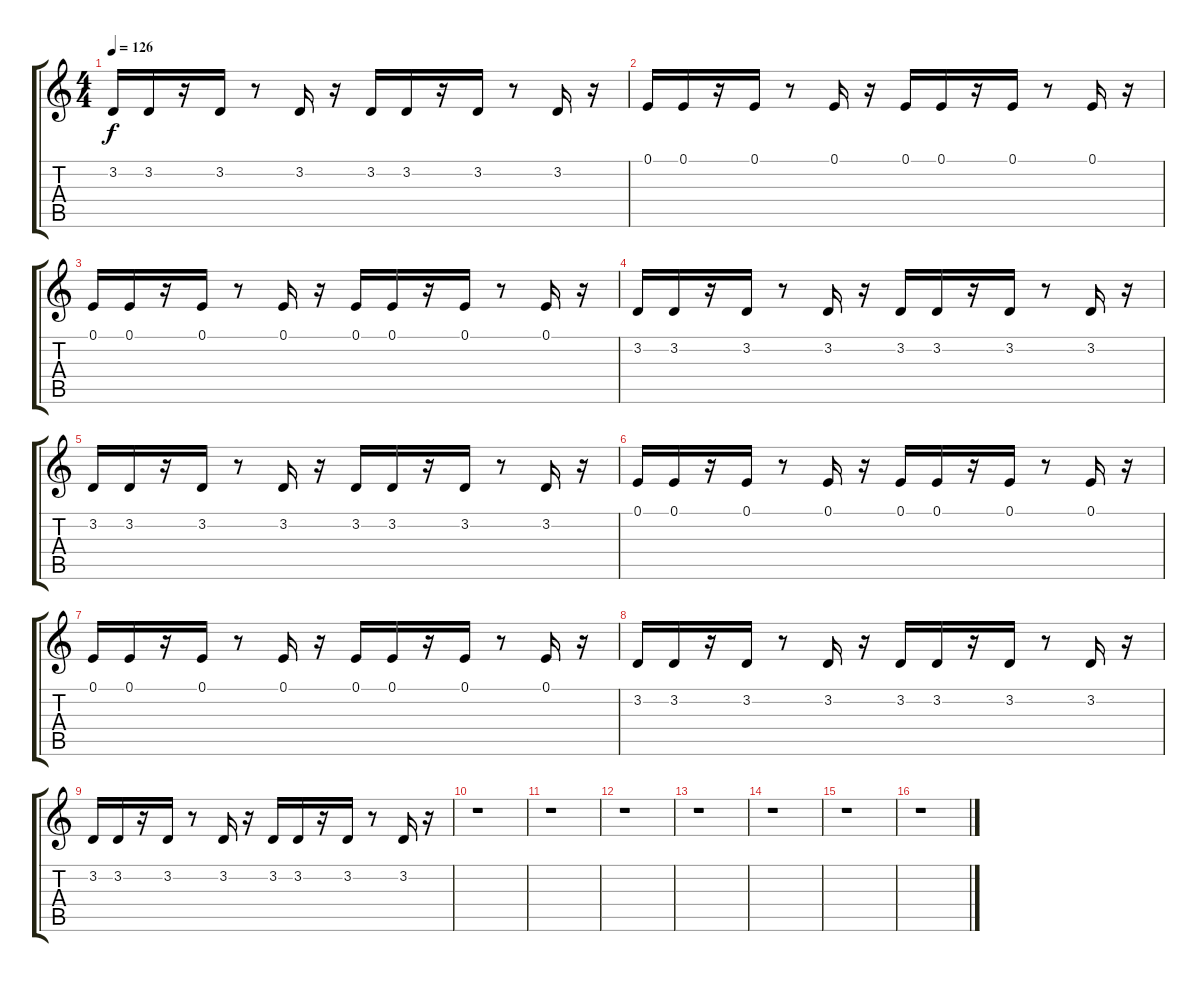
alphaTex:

\track "" {instrument lead4chiff}
\staff {score tabs}
\tuning (E4 B3 G3 D3 A2 E2) {hide}
\ts (4 4)
\tempo 126
\clef g2
\ks c
3.2.16{dy f} 3.2.16 r.16 3.2.16 r.8 3.2.16 r.16 3.2.16 3.2.16 r.16 3.2.16 r.8 3.2.16 r.16 |
0.1.16 0.1.16 r.16 0.1.16 r.8 0.1.16 r.16 0.1.16 0.1.16 r.16 0.1.16 r.8 0.1.16 r.16 |
0.1.16 0.1.16 r.16 0.1.16 r.8 0.1.16 r.16 0.1.16 0.1.16 r.16 0.1.16 r.8 0.1.16 r.16 |
3.2.16 3.2.16 r.16 3.2.16 r.8 3.2.16 r.16 3.2.16 3.2.16 r.16 3.2.16 r.8 3.2.16 r.16 |
3.2.16 3.2.16 r.16 3.2.16 r.8 3.2.16 r.16 3.2.16 3.2.16 r.16 3.2.16 r.8 3.2.16 r.16 |
0.1.16 0.1.16 r.16 0.1.16 r.8 0.1.16 r.16 0.1.16 0.1.16 r.16 0.1.16 r.8 0.1.16 r.16 |
0.1.16 0.1.16 r.16 0.1.16 r.8 0.1.16 r.16 0.1.16 0.1.16 r.16 0.1.16 r.8 0.1.16 r.16 |
3.2.16 3.2.16 r.16 3.2.16 r.8 3.2.16 r.16 3.2.16 3.2.16 r.16 3.2.16 r.8 3.2.16 r.16 |
3.2.16 3.2.16 r.16 3.2.16 r.8 3.2.16 r.16 3.2.16 3.2.16 r.16 3.2.16 r.8 3.2.16 r.16 |
r.1 |
r.1 |
r.1 |
r.1 |
r.1 |
r.1 |
r.1
